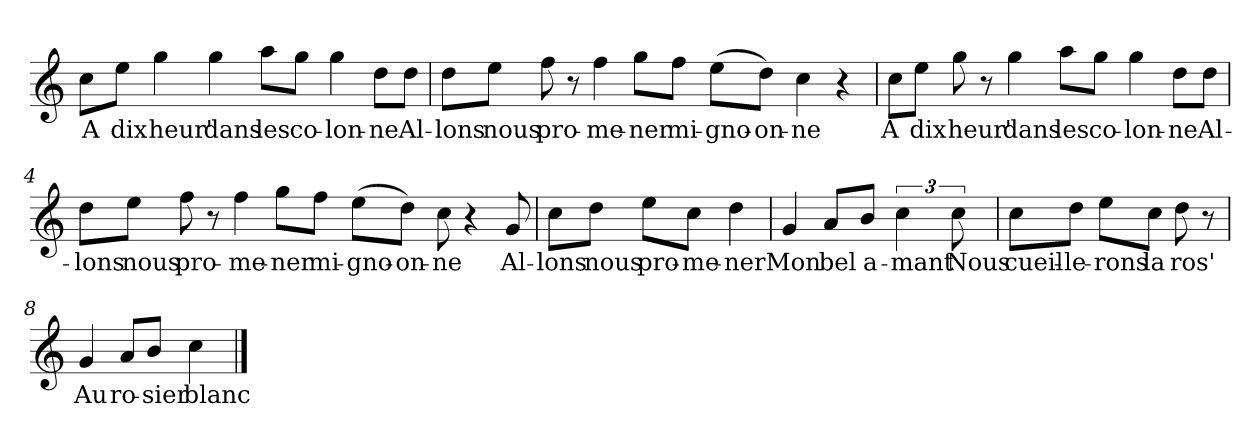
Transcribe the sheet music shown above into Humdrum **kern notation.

**kern	**text
*part1	*part1
*staff1	*staff1
*clefG2	*
*k[]	*
*C:	*
=1	=1
!	!LO:LY:b
8cc\L	A
!	!LO:LY:b
8ee\J	dix
!	!LO:LY:b
4gg\	heur'
!	!LO:LY:b
4gg\	dans
!	!LO:LY:b
8aa\L	les
!	!LO:LY:b
8gg\J	co-
!	!LO:LY:b
4gg\	-lon-
!	!LO:LY:b
8dd\L	-ne
!	!LO:LY:b
8dd\J	Al-
=2	=2
!	!LO:LY:b
8dd\L	-lons
!	!LO:LY:b
8ee\J	nous
!	!LO:LY:b
8ff\	pro-
8r	.
!	!LO:LY:b
4ff\	-me-
!	!LO:LY:b
8gg\L	-ner
!	!LO:LY:b
8ff\J	mi-
!	!LO:LY:b
(>8ee\L	-gno-
!	!LO:LY:b
8dd\J)	-on-
!	!LO:LY:b
4cc\	-ne
4r	.
!!LO:LB:g=z
=3	=3
!	!LO:LY:b
8cc\L	A
!	!LO:LY:b
8ee\J	dix
!	!LO:LY:b
8gg\	heur'
8r	.
!	!LO:LY:b
4gg\	dans
!	!LO:LY:b
8aa\L	les
!	!LO:LY:b
8gg\J	co-
!	!LO:LY:b
4gg\	-lon-
!	!LO:LY:b
8dd\L	-ne
!	!LO:LY:b
8dd\J	Al-
=4	=4
!	!LO:LY:b
8dd\L	-lons
!	!LO:LY:b
8ee\J	nous
!	!LO:LY:b
8ff\	pro-
8r	.
!	!LO:LY:b
4ff\	-me-
!	!LO:LY:b
8gg\L	-ner
!	!LO:LY:b
8ff\J	mi-
!	!LO:LY:b
(>8ee\L	-gno-
!	!LO:LY:b
8dd\J)	-on-
!	!LO:LY:b
8cc\	-ne
4r	.
!	!LO:LY:b
8g/	Al-
!!LO:LB:g=z
=5	=5
!	!LO:LY:b
8cc\L	-lons
!	!LO:LY:b
8dd\J	nous
!	!LO:LY:b
8ee\L	pro-
!	!LO:LY:b
8cc\J	-me-
!	!LO:LY:b
4dd\	-ner
=6	=6
!	!LO:LY:b
4g/	Mon
!	!LO:LY:b
8a/L	bel
!	!LO:LY:b
8b/J	a-
!	!LO:LY:b
6cc\	-mant
!	!LO:LY:b
12cc\	Nous
=7	=7
!	!LO:LY:b
8cc\L	cueil-
!	!LO:LY:b
8dd\J	-le-
!	!LO:LY:b
8ee\L	-rons
!	!LO:LY:b
8cc\J	la
!	!LO:LY:b
8dd\	ros'
8r	.
=8	=8
!	!LO:LY:b
4g/	Au
!	!LO:LY:b
8a/L	ro-
!	!LO:LY:b
8b/J	-sier
!	!LO:LY:b
4cc\	blanc
==	==
*-	*-
